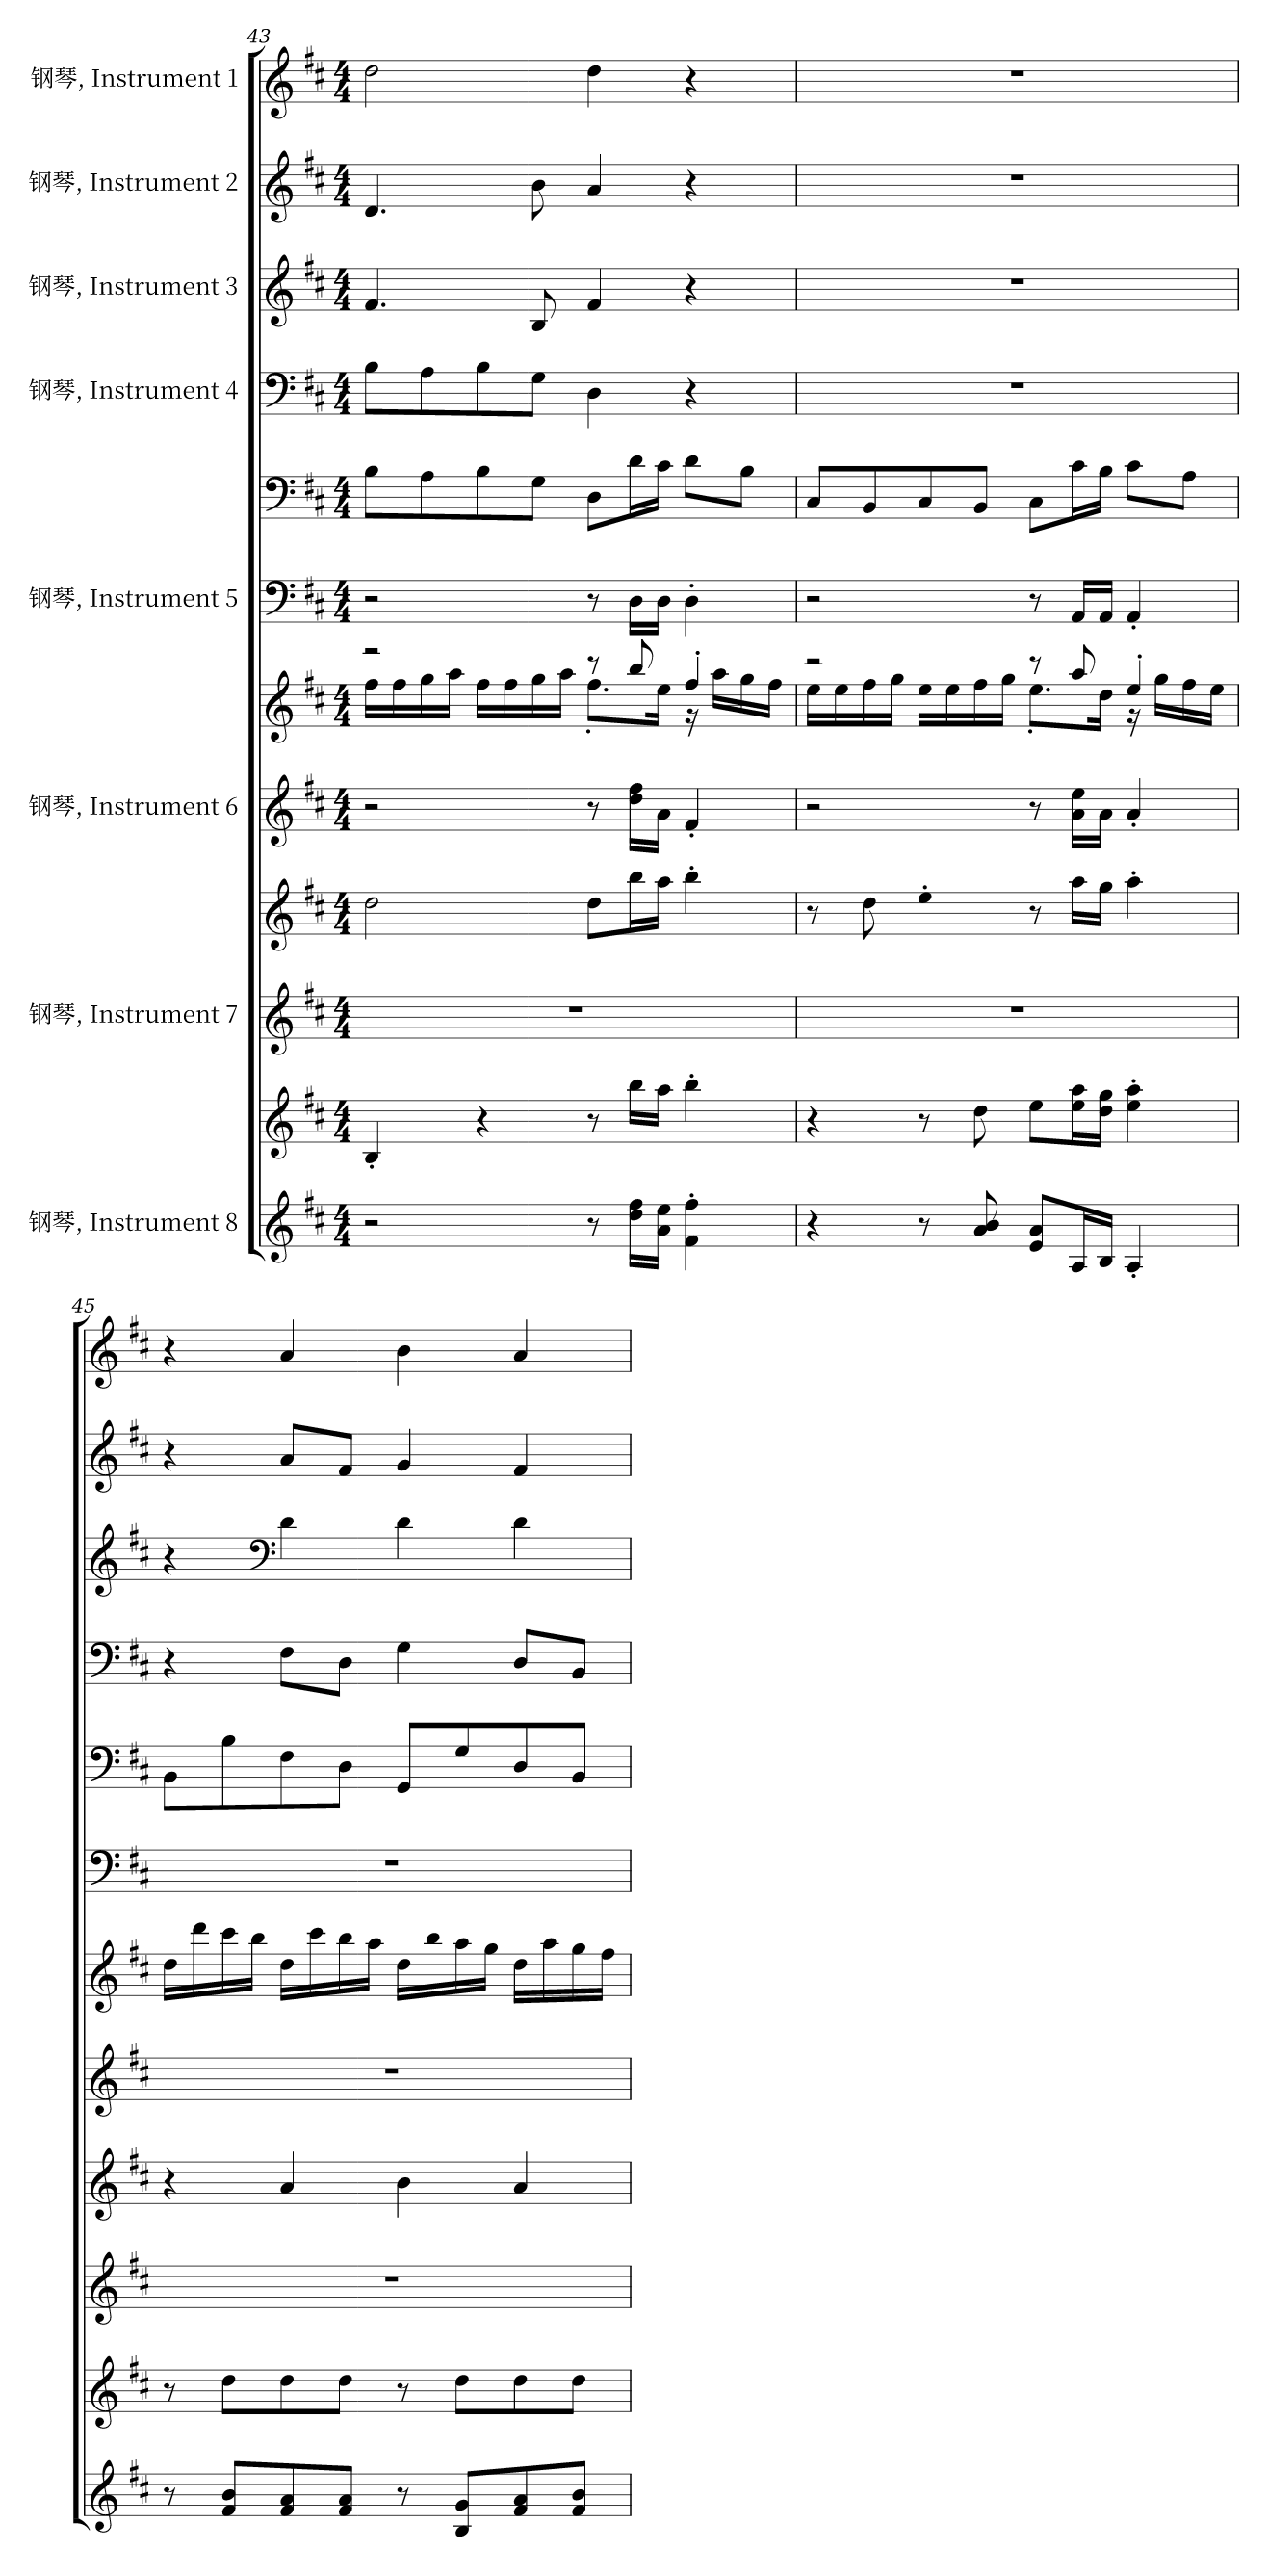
**kern	**kern	**kern	**kern	**kern	**kern	**kern	**kern	**kern	**kern	**kern	**kern
*part8	*part8	*part7	*part7	*part6	*part6	*part5	*part5	*part4	*part3	*part2	*part1
*staff12	*staff11	*staff10	*staff9	*staff8	*staff7	*staff6	*staff5	*staff4	*staff3	*staff2	*staff1
*I"钢琴, Instrument 8	*	*I"钢琴, Instrument 7	*	*I"钢琴, Instrument 6	*	*I"钢琴, Instrument 5	*	*I"钢琴, Instrument 4	*I"钢琴, Instrument 3	*I"钢琴, Instrument 2	*I"钢琴, Instrument 1
!!LO:PB:g=z
*clefG2	*clefG2	*clefG2	*clefG2	*clefG2	*clefG2	*clefF4	*clefF4	*clefF4	*clefG2	*clefG2	*clefG2
*k[f#c#]	*k[f#c#]	*k[f#c#]	*k[f#c#]	*k[f#c#]	*k[f#c#]	*k[f#c#]	*k[f#c#]	*k[f#c#]	*k[f#c#]	*k[f#c#]	*k[f#c#]
*M4/4	*M4/4	*M4/4	*M4/4	*M4/4	*M4/4	*M4/4	*M4/4	*M4/4	*M4/4	*M4/4	*M4/4
=43	=43	=43	=43	=43	=43	=43	=43	=43	=43	=43	=43
*	*	*	*	*	*^	*	*	*	*	*	*
2r	4B'/	1r	2dd\	2r	2r	16ff#\LL	2r	8B\L	8B\L	4.f#/	4.d/	2dd\
.	.	.	.	.	.	16ff#\	.	.	.	.	.	.
.	.	.	.	.	.	16gg\	.	8A\	8A\	.	.	.
.	.	.	.	.	.	16aa\JJ	.	.	.	.	.	.
.	4r	.	.	.	.	16ff#\LL	.	8B\	8B\	.	.	.
.	.	.	.	.	.	16ff#\	.	.	.	.	.	.
.	.	.	.	.	.	16gg\	.	8G\J	8G\J	8B/	8b\	.
.	.	.	.	.	.	16aa\JJ	.	.	.	.	.	.
8r	8r	.	8dd\L	8r	8r	8.ff#'\L	8r	8D\L	4D\	4f#/	4a/	4dd\
16dd\ 16ff#\LL	16bb\LL	.	16bb\L	16dd\ 16ff#\LL	8bb/	.	16D\LL	16d\L	.	.	.	.
16a\ 16ee\JJ	16aa\JJ	.	16aa\JJ	16a\JJ	.	16ee\Jk	16D\JJ	16c#\JJ	.	.	.	.
4f#\' 4ff#\'	4bb'\	.	4bb'\	4f#'/	4ff#'/	16r	4D'\	8d\L	4r	4r	4r	4r
.	.	.	.	.	.	16aa\LL	.	.	.	.	.	.
.	.	.	.	.	.	16gg\	.	8B\J	.	.	.	.
.	.	.	.	.	.	16ff#\JJ	.	.	.	.	.	.
=44	=44	=44	=44	=44	=44	=44	=44	=44	=44	=44	=44	=44
4r	4r	1r	8r	2r	2r	16ee\LL	2r	8C#/L	1r	1r	1r	1r
.	.	.	.	.	.	16ee\	.	.	.	.	.	.
.	.	.	8dd\	.	.	16ff#\	.	8BB/	.	.	.	.
.	.	.	.	.	.	16gg\JJ	.	.	.	.	.	.
8r	8r	.	4ee'\	.	.	16ee\LL	.	8C#/	.	.	.	.
.	.	.	.	.	.	16ee\	.	.	.	.	.	.
8a/ 8b/	8dd\	.	.	.	.	16ff#\	.	8BB/J	.	.	.	.
.	.	.	.	.	.	16gg\JJ	.	.	.	.	.	.
8e/ 8a/L	8ee\L	.	8r	8r	8r	8.ee'\L	8r	8C#\L	.	.	.	.
16A/L	16ee\ 16aa\L	.	16aa\LL	16a\ 16ee\LL	8aa/	.	16AA/LL	16c#\L	.	.	.	.
16B/JJ	16dd\ 16gg\JJ	.	16gg\JJ	16a\JJ	.	16dd\Jk	16AA/JJ	16B\JJ	.	.	.	.
4A'/	4ee\' 4aa\'	.	4aa'\	4a'/	4ee'/	16r	4AA'/	8c#\L	.	.	.	.
.	.	.	.	.	.	16gg\LL	.	.	.	.	.	.
.	.	.	.	.	.	16ff#\	.	8A\J	.	.	.	.
.	.	.	.	.	.	16ee\JJ	.	.	.	.	.	.
*	*	*	*	*	*v	*v	*	*	*	*	*	*
!!LO:PB:g=z
=45	=45	=45	=45	=45	=45	=45	=45	=45	=45	=45	=45
8r	8r	1r	4r	1r	16dd\LL	1r	8BB\L	4r	4r	4r	4r
.	.	.	.	.	16ddd\	.	.	.	.	.	.
8f#/ 8b/L	8dd\L	.	.	.	16ccc#\	.	8B\	.	.	.	.
.	.	.	.	.	16bb\JJ	.	.	.	.	.	.
*	*	*	*	*	*	*	*	*	*clefF4	*	*
8f#/ 8a/	8dd\	.	4a/	.	16dd\LL	.	8F#\	8F#\L	4d\	8a/L	4a/
.	.	.	.	.	16ccc#\	.	.	.	.	.	.
8f#/ 8a/J	8dd\J	.	.	.	16bb\	.	8D\J	8D\J	.	8f#/J	.
.	.	.	.	.	16aa\JJ	.	.	.	.	.	.
8r	8r	.	4b\	.	16dd\LL	.	8GG/L	4G\	4d\	4g/	4b\
.	.	.	.	.	16bb\	.	.	.	.	.	.
8B/ 8g/L	8dd\L	.	.	.	16aa\	.	8G/	.	.	.	.
.	.	.	.	.	16gg\JJ	.	.	.	.	.	.
8f#/ 8a/	8dd\	.	4a/	.	16dd\LL	.	8D/	8D/L	4d\	4f#/	4a/
.	.	.	.	.	16aa\	.	.	.	.	.	.
8f#/ 8b/J	8dd\J	.	.	.	16gg\	.	8BB/J	8BB/J	.	.	.
.	.	.	.	.	16ff#\JJ	.	.	.	.	.	.
=	=	=	=	=	=	=	=	=	=	=	=
*-	*-	*-	*-	*-	*-	*-	*-	*-	*-	*-	*-
